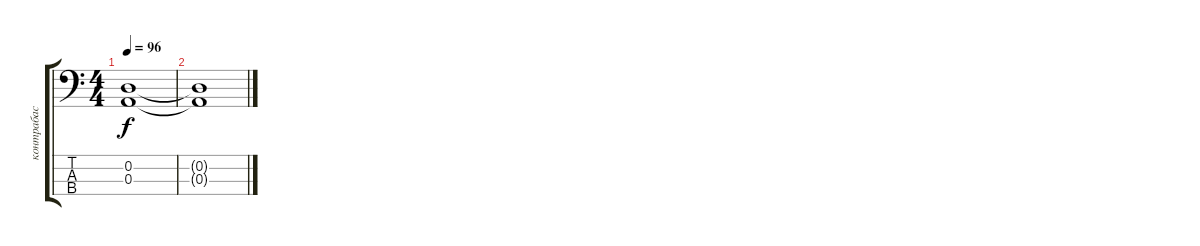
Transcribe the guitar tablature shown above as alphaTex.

\track ("контрабас" "контрабас") {instrument contrabass}
\staff {score tabs}
\tuning (G2 D2 A1 E1) {hide}
\ts (4 4)
\tempo 96
\clef f4
\ks aminor
(0.2 0.3).1{dy f instrument pizzicatostrings} |
(0.2{t} 0.3{t}).1
